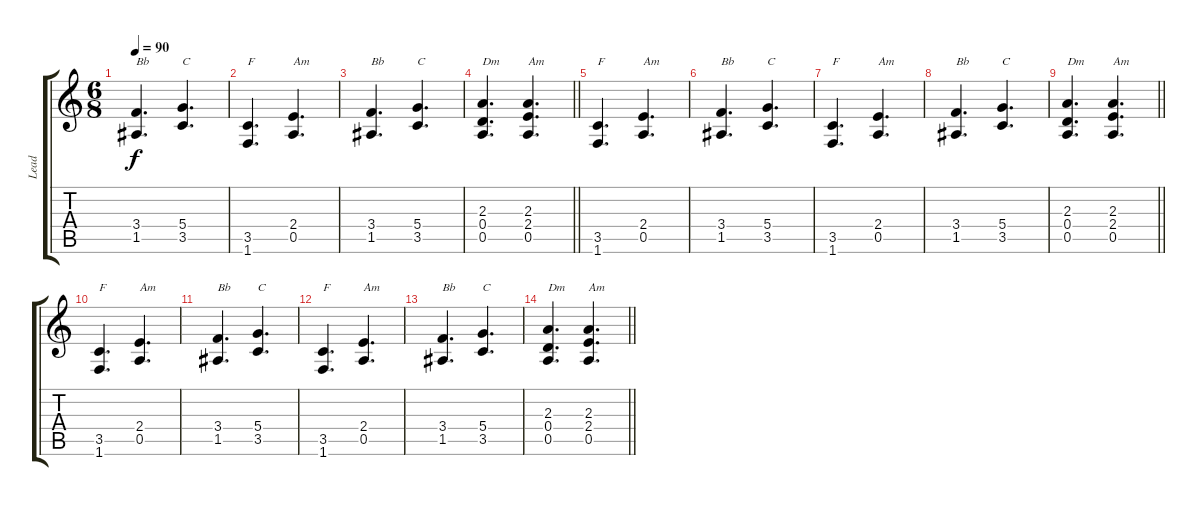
\track ("Lead" "Lead") {instrument distortionguitar}
\staff {score tabs}
\tuning (E4 B3 G3 D3 A2 E2) {hide}
\ts (6 8)
\tempo 90
\clef g2
\ks c
(3.4 1.5).4{d txt "Bb" dy f} (5.4 3.5).4{d txt "C"} |
(3.5 1.6).4{d txt "F"} (2.4 0.5).4{d txt "Am"} |
(3.4 1.5).4{d txt "Bb"} (5.4 3.5).4{d txt "C"} |
\barLineRight lightlight
(2.3 0.4 0.5).4{d txt "Dm"} (2.3 2.4 0.5).4{d txt "Am"} |
(3.5 1.6).4{d txt "F"} (2.4 0.5).4{d txt "Am"} |
(3.4 1.5).4{d txt "Bb"} (5.4 3.5).4{d txt "C"} |
(3.5 1.6).4{d txt "F"} (2.4 0.5).4{d txt "Am"} |
(3.4 1.5).4{d txt "Bb"} (5.4 3.5).4{d txt "C"} |
\barLineRight lightlight
(2.3 0.4 0.5).4{d txt "Dm"} (2.3 2.4 0.5).4{d txt "Am"} |
(3.5 1.6).4{d txt "F"} (2.4 0.5).4{d txt "Am"} |
(3.4 1.5).4{d txt "Bb"} (5.4 3.5).4{d txt "C"} |
(3.5 1.6).4{d txt "F"} (2.4 0.5).4{d txt "Am"} |
(3.4 1.5).4{d txt "Bb"} (5.4 3.5).4{d txt "C"} |
\barLineRight lightlight
(2.3 0.4 0.5).4{d txt "Dm"} (2.3 2.4 0.5).4{d txt "Am"}
